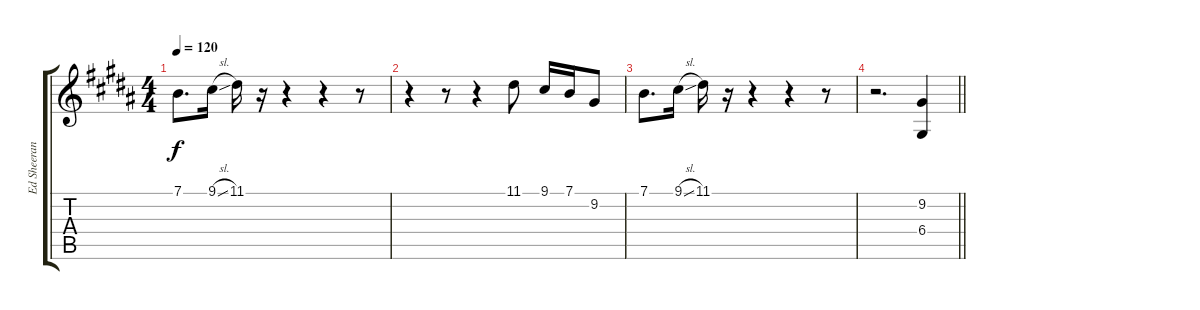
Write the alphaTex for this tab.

\track ("Ed Sheeran Vocals" "Ed Sheeran") {instrument flute}
\staff {score tabs}
\tuning (E4 B3 G3 D3 A2 E2) {hide}
\ts (4 4)
\tempo 120
\clef g2
\ks g#minor
7.1.8{d dy f} 9.1{sl}.16 11.1.16 r.16 r.4 r.4 r.8 |
r.4 r.8 r.4 11.1.8 9.1.16 7.1.16 9.2.8 |
7.1.8{d} 9.1{sl}.16 11.1.16 r.16 r.4 r.4 r.8 |
\barLineRight lightlight
r.2{d} (9.2 6.4).4
